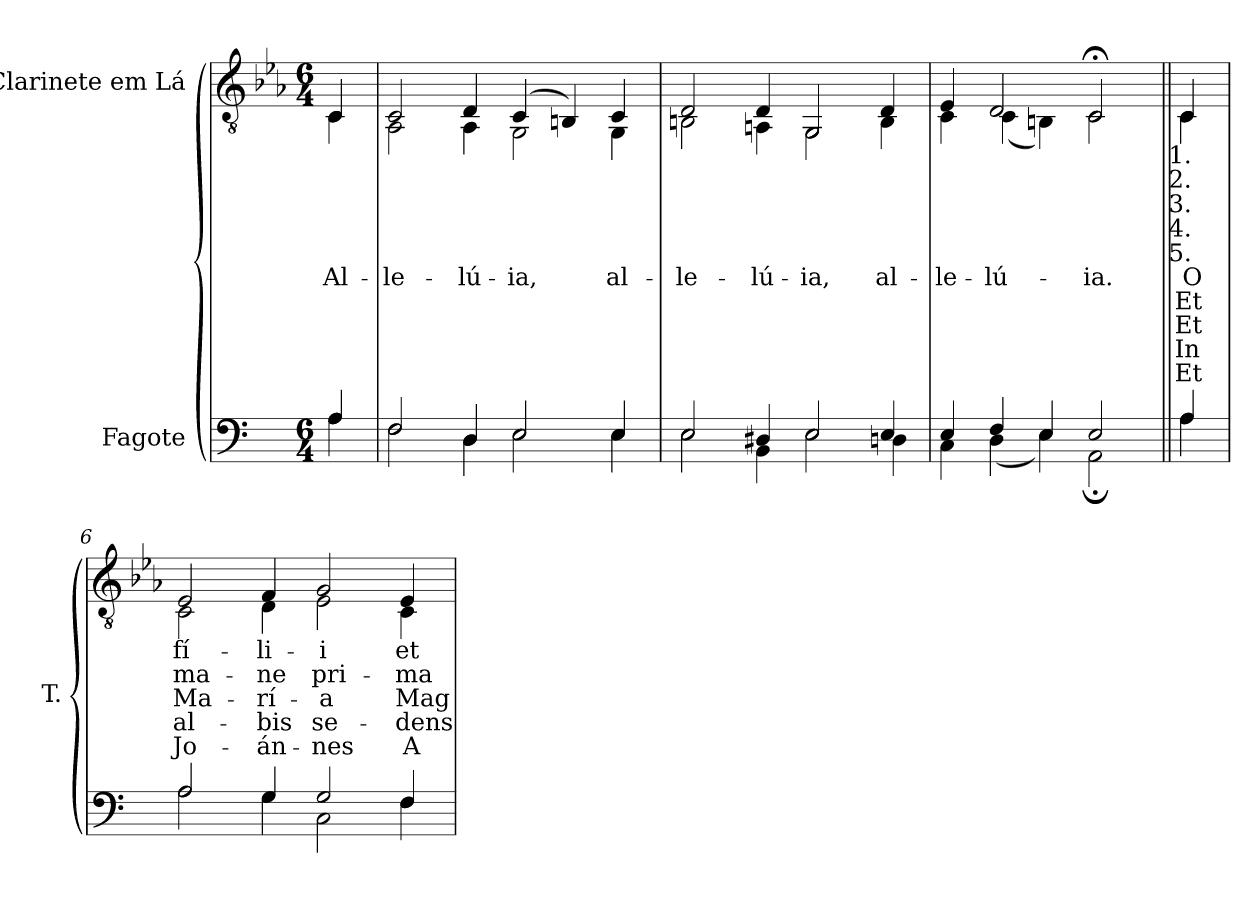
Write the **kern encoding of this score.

**kern	**kern	**text	**text	**text	**text	**text
*part2	*part1	*part1	*part1	*part1	*part1	*part1
*staff2	*staff1	*staff1	*staff1	*staff1	*staff1	*staff1
*I"Fagote	*I"Clarinete em Lá	*	*	*	*	*
*	*I'T.	*	*	*	*	*
!!LO:PB:g=z
*clefF4	*clefGv2	*	*	*	*	*
*	*ITrd2c3	*	*	*	*	*
*k[]	*k[]	*	*	*	*	*
*a:	*a:	*	*	*	*	*
*M6/4	*M6/4	*	*	*	*	*
*MM120	*MM120	*	*	*	*	*
=1	=1	=1	=1	=1	=1	=1
*^	*	*	*	*	*	*
!	!	!	!LO:LY:b:color=#000000	!	!	!	!
*	*	*^	*	*	*	*	*
4Ai/	4Ai\	4AAi/	4AAi\	Al-	.	.	.	.
=2	=2	=2	=2	=2	=2	=2	=2	=2
!	!	!	!	!LO:LY:b:color=#000000	!	!	!	!
2Fi/	2Fi\	2AAi/	2FFi\	-le-	.	.	.	.
!	!	!	!	!LO:LY:b:color=#000000	!	!	!	!
4Di/	4Di\	4BBi/	4FFi\	-lú-	.	.	.	.
!	!	!	!	!LO:LY:b:color=#000000	!	!	!	!
2Ei/	2Ei\	(4AAi/	2EEi\	-ia,	.	.	.	.
.	.	4GG#Xi/)	.	.	.	.	.	.
!	!	!	!	!LO:LY:b:color=#000000	!	!	!	!
4Ei/	4Ei\	4AAi/	4EEi\	al-	.	.	.	.
=3	=3	=3	=3	=3	=3	=3	=3	=3
!	!	!	!	!LO:LY:b:color=#000000	!	!	!	!
2Ei/	2Ei\	2BBi/	2GG#Xi\	-le-	.	.	.	.
!	!	!	!	!LO:LY:b:color=#000000	!	!	!	!
4D#Xi/	4BBi\	4BBi/	4FF#Xi\	-lú-	.	.	.	.
!	!	!	!	!LO:LY:b:color=#000000	!	!	!	!
2Ei/	2Ei\	2EEi/	2EEi\	-ia,	.	.	.	.
!	!	!	!	!LO:LY:b:color=#000000	!	!	!	!
4Ei/	4Dni\	4BBi/	4GG#i\	al-	.	.	.	.
=4	=4	=4	=4	=4	=4	=4	=4	=4
!	!	!	!	!LO:LY:b:color=#000000	!	!	!	!
4Ei/	4Ci\	4Ci/	4AAi\	-le-	.	.	.	.
!	!	!	!	!LO:LY:b:color=#000000	!	!	!	!
4Fi/	(4Di\	2BBi/	(4AAi\	-lú-	.	.	.	.
4Ei/	4Ei\)	.	4GG#Xi\)	.	.	.	.	.
!	!	!	!	!LO:LY:b:color=#000000	!	!	!	!
2Ei/	2AA;i\	2AA;i/	2AAi\	-ia.	.	.	.	.
!!LO:LB:g=z	!!
=5||	=5||	=5||	=5||	=5||	=5||	=5||	=5||	=5||
!	!	!LO:TX:b:cj:t=1.	!	!	!	!	!	!
!	!	!LO:TX:b:cj:t=2.	!	!	!	!	!	!
!	!	!LO:TX:b:cj:t=3.	!	!	!	!	!	!
!	!	!LO:TX:b:cj:t=4.	!	!	!	!	!	!
!	!	!LO:TX:b:cj:t=5.	!	!	!	!	!	!
!	!	!	!	!LO:LY:b:color=#000000	!LO:LY:b:color=#000000	!LO:LY:b:color=#000000	!LO:LY:b:color=#000000	!LO:LY:b:color=#000000
4Ai/	4Ai\	4AAi/	4AAi\	O	Et	Et	In	Et
=6	=6	=6	=6	=6	=6	=6	=6	=6
!	!	!	!	!LO:LY:b:color=#000000	!LO:LY:b:color=#000000	!LO:LY:b:color=#000000	!LO:LY:b:color=#000000	!LO:LY:b:color=#000000
2Ai/	2Ai\	2Ci/	2AAi\	fí-	ma-	Ma-	al-	Jo-
!	!	!	!	!LO:LY:b:color=#000000	!LO:LY:b:color=#000000	!LO:LY:b:color=#000000	!LO:LY:b:color=#000000	!LO:LY:b:color=#000000
4Gi/	4Gi\	4Di/	4BBi\	-li-	-ne	-rí-	-bis	-án-
!	!	!	!	!LO:LY:b:color=#000000	!LO:LY:b:color=#000000	!LO:LY:b:color=#000000	!LO:LY:b:color=#000000	!LO:LY:b:color=#000000
2Gi/	2Ci\	2Ei/	2Ci\	-i	pri-	-a	se-	-nes
!	!	!	!	!LO:LY:b:color=#000000	!LO:LY:b:color=#000000	!LO:LY:b:color=#000000	!LO:LY:b:color=#000000	!LO:LY:b:color=#000000
4Fi/	4Fi\	4Ci/	4AAi\	et	-ma	Mag-	-dens	A-
*v	*v	*	*	*	*	*	*	*
*	*v	*v	*	*	*	*	*
=	=	=	=	=	=	=
*-	*-	*-	*-	*-	*-	*-
